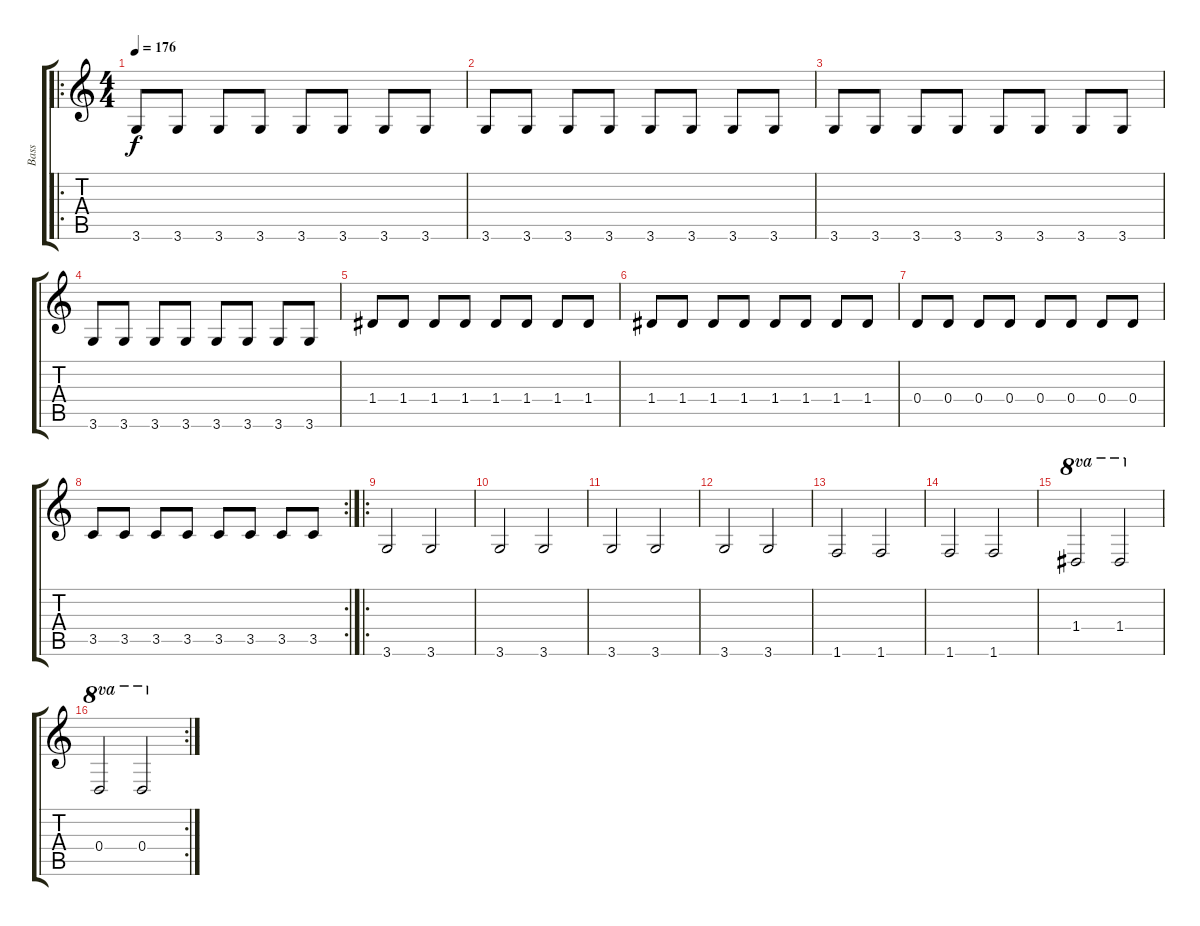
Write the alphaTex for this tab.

\track ("Bass" "Bass") {instrument electricbassfinger}
\staff {score tabs}
\tuning (E4 B3 G3 D3 A2 E2) {hide}
\ro
\ts (4 4)
\tempo 176
\clef g2
\ks c
3.6.8{dy f instrument electricbassfinger} 3.6.8 3.6.8 3.6.8 3.6.8 3.6.8 3.6.8 3.6.8 |
3.6.8 3.6.8 3.6.8 3.6.8 3.6.8 3.6.8 3.6.8 3.6.8 |
3.6.8 3.6.8 3.6.8 3.6.8 3.6.8 3.6.8 3.6.8 3.6.8 |
3.6.8 3.6.8 3.6.8 3.6.8 3.6.8 3.6.8 3.6.8 3.6.8 |
1.4.8 1.4.8 1.4.8 1.4.8 1.4.8 1.4.8 1.4.8 1.4.8 |
1.4.8 1.4.8 1.4.8 1.4.8 1.4.8 1.4.8 1.4.8 1.4.8 |
0.4.8 0.4.8 0.4.8 0.4.8 0.4.8 0.4.8 0.4.8 0.4.8 |
\rc 2
3.5.8 3.5.8 3.5.8 3.5.8 3.5.8 3.5.8 3.5.8 3.5.8 |
\ro
3.6.2 3.6.2 |
3.6.2 3.6.2 |
3.6.2 3.6.2 |
3.6.2 3.6.2 |
1.6.2 1.6.2 |
1.6.2 1.6.2 |
1.4.2{ot 8va} 1.4.2{ot 8va} |
\rc 2
0.4.2{ot 8va} 0.4.2{ot 8va}
